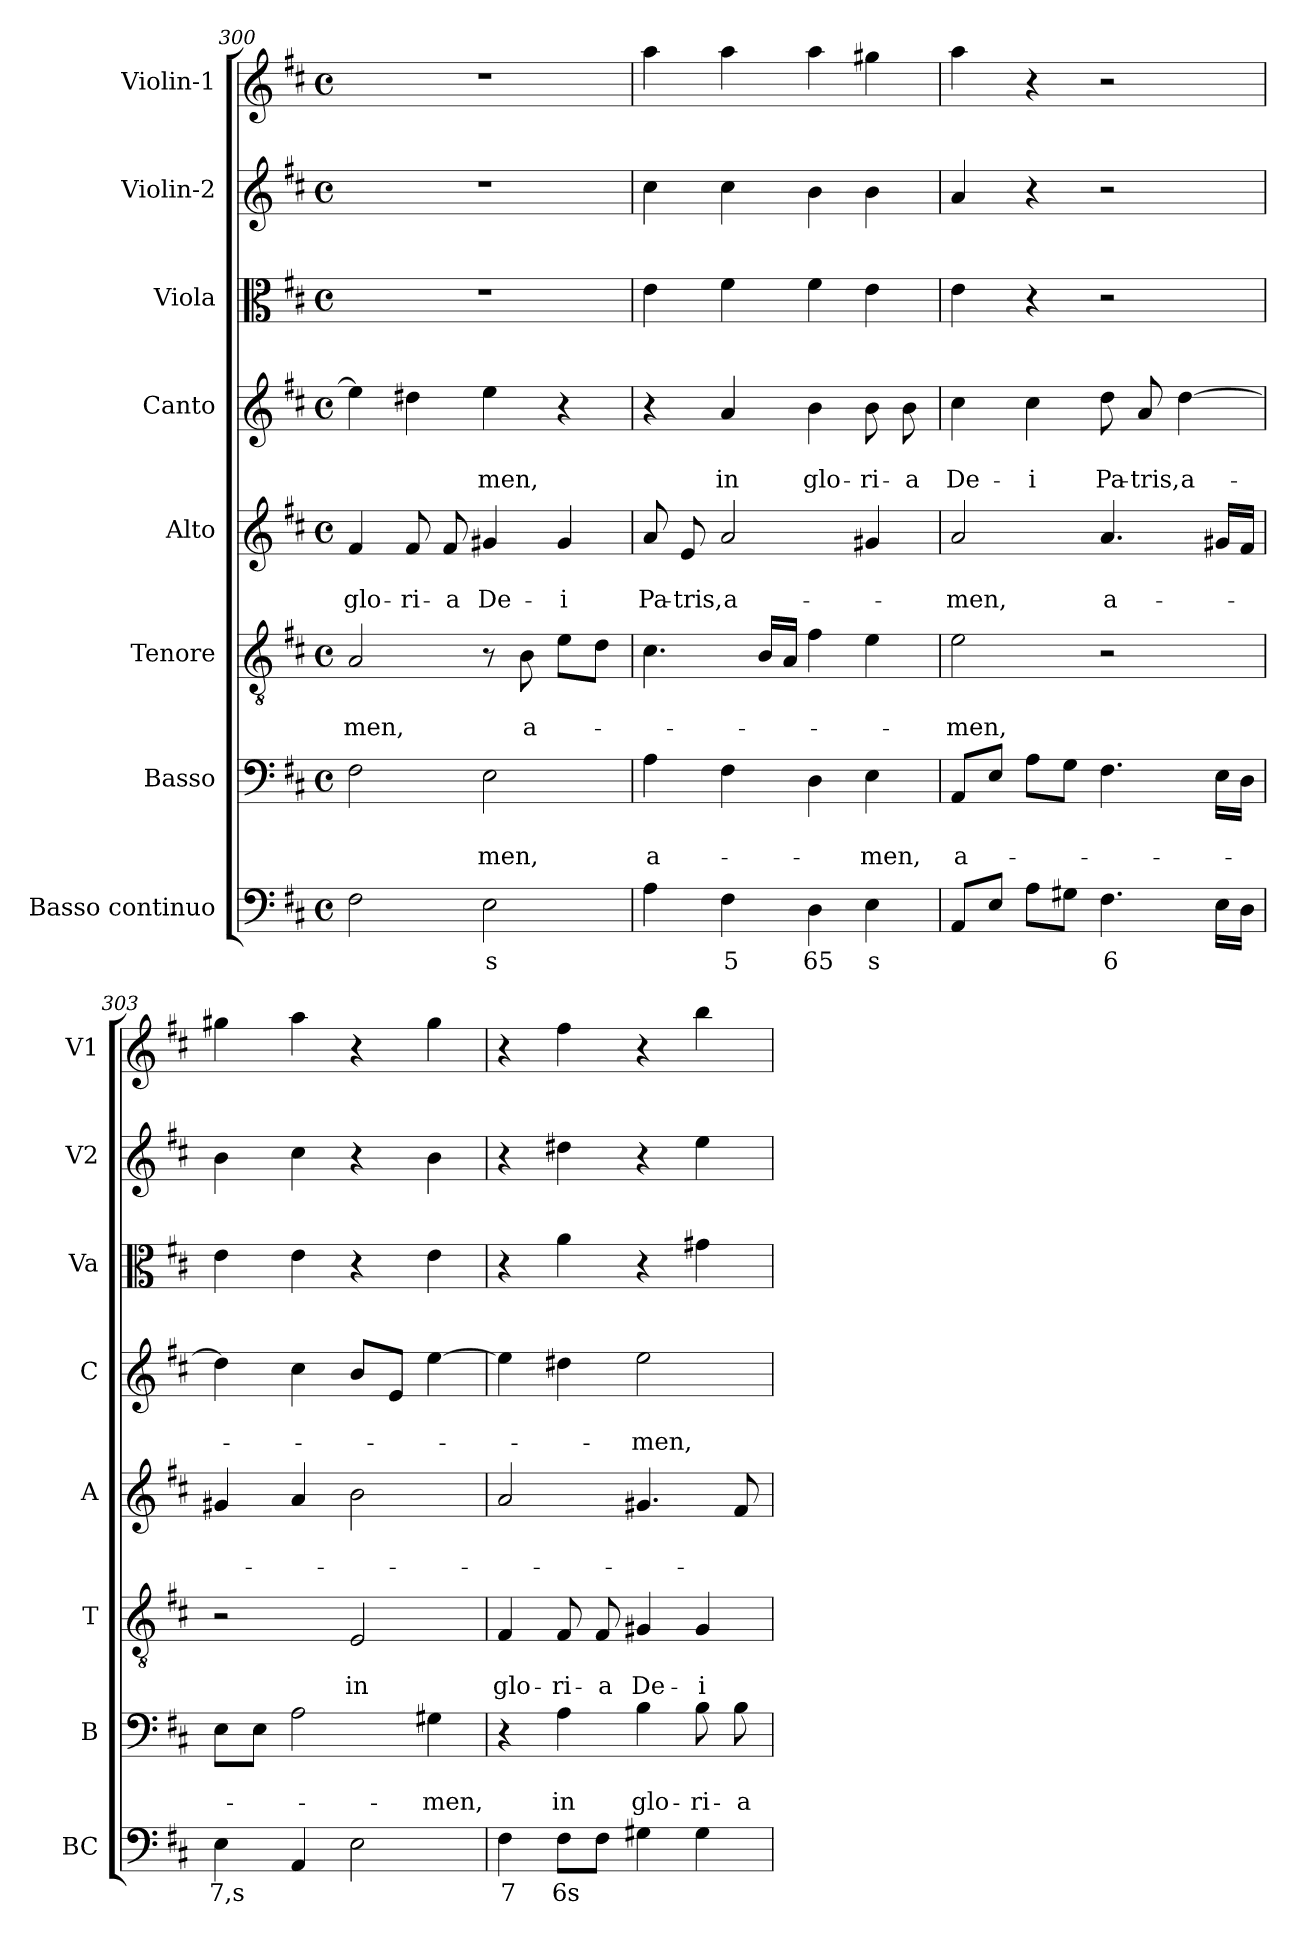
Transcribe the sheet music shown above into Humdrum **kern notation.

**kern	**text	**kern	**text	**text	**kern	**text	**text	**kern	**text	**text	**kern	**text	**text	**kern	**kern	**kern
*part8	*part8	*part7	*part7	*part7	*part6	*part6	*part6	*part5	*part5	*part5	*part4	*part4	*part4	*part3	*part2	*part1
*staff8	*staff8	*staff7	*staff7	*staff7	*staff6	*staff6	*staff6	*staff5	*staff5	*staff5	*staff4	*staff4	*staff4	*staff3	*staff2	*staff1
*I"Basso continuo	*	*I"Basso	*	*	*I"Tenore	*	*	*I"Alto	*	*	*I"Canto	*	*	*I"Viola	*I"Violin-2	*I"Violin-1
*I'BC	*	*I'B	*	*	*I'T	*	*	*I'A	*	*	*I'C	*	*	*I'Va	*I'V2	*I'V1
*clefF4	*	*clefF4	*	*	*clefGv2	*	*	*clefG2	*	*	*clefG2	*	*	*clefC3	*clefG2	*clefG2
*k[f#c#]	*	*k[f#c#]	*	*	*k[f#c#]	*	*	*k[f#c#]	*	*	*k[f#c#]	*	*	*k[f#c#]	*k[f#c#]	*k[f#c#]
*D:	*	*D:	*	*	*D:	*	*	*D:	*	*	*D:	*	*	*D:	*D:	*D:
*M4/4	*	*M4/4	*	*	*M4/4	*	*	*M4/4	*	*	*M4/4	*	*	*M4/4	*M4/4	*M4/4
*met(c)	*	*met(c)	*	*	*met(c)	*	*	*met(c)	*	*	*met(c)	*	*	*met(c)	*met(c)	*met(c)
=300	=300	=300	=300	=300	=300	=300	=300	=300	=300	=300	=300	=300	=300	=300	=300	=300
*^	*	*	*	*	*	*	*	*	*	*	*	*	*	*	*	*
!	!	!	!	!	!	!	!	!LO:LY:b	!	!	!LO:LY:b	!	!	!	!	!	!
2F#\	4ryy	.	2F#\	.	.	2A/	.	-men,	4f#/	.	glo-	4ee\]	.	.	1r	1r	1r
!	!	!	!	!	!	!	!	!	!	!	!LO:LY:b	!	!	!	!	!	!
.	4ryy	.	.	.	.	.	.	.	8f#/	.	-ri-	4dd#X\	.	.	.	.	.
!	!	!	!	!	!	!	!	!	!	!	!LO:LY:b	!	!	!	!	!	!
.	.	.	.	.	.	.	.	.	8f#/	.	-a	.	.	.	.	.	.
!	!	!LO:LY:b	!	!	!LO:LY:b	!	!	!	!	!	!LO:LY:b	!	!	!LO:LY:b	!	!	!
2E\	2ryy	s	2E\	.	-men,	8r	.	.	4g#X/	.	De-	4ee\	.	-men,	.	.	.
!	!	!	!	!	!	!	!	!LO:LY:b	!	!	!	!	!	!	!	!	!
.	.	.	.	.	.	8B\	.	a-	.	.	.	.	.	.	.	.	.
!	!	!	!	!	!	!	!	!	!	!	!LO:LY:b	!	!	!	!	!	!
.	.	.	.	.	.	8e\L	.	.	4g#/	.	-i	4r	.	.	.	.	.
.	.	.	.	.	.	8d\J	.	.	.	.	.	.	.	.	.	.	.
*v	*v	*	*	*	*	*	*	*	*	*	*	*	*	*	*	*	*
=301	=301	=301	=301	=301	=301	=301	=301	=301	=301	=301	=301	=301	=301	=301	=301	=301
!	!	!	!	!LO:LY:b	!	!	!	!	!	!LO:LY:b	!	!	!	!	!	!
4A\	.	4A\	.	a-	4.c#\	.	.	8a/	.	Pa-	4r	.	.	4e\	4cc#\	4aa\
!	!	!	!	!	!	!	!	!	!	!LO:LY:b	!	!	!	!	!	!
.	.	.	.	.	.	.	.	8e/	.	-tris,	.	.	.	.	.	.
!	!LO:LY:b	!	!	!	!	!	!	!	!	!LO:LY:b	!	!	!LO:LY:b	!	!	!
4F#\	5	4F#\	.	.	.	.	.	2a/	.	a-	4a/	.	in	4f#\	4cc#\	4aa\
.	.	.	.	.	16B/LL	.	.	.	.	.	.	.	.	.	.	.
.	.	.	.	.	16A/JJ	.	.	.	.	.	.	.	.	.	.	.
!	!LO:LY:b	!	!	!	!	!	!	!	!	!	!	!	!LO:LY:b	!	!	!
4D\	65	4D\	.	.	4f#\	.	.	.	.	.	4b\	.	glo-	4f#\	4b\	4aa\
!	!LO:LY:b	!	!	!LO:LY:b	!	!	!	!	!	!	!	!	!LO:LY:b	!	!	!
4E\	s	4E\	.	-men,	4e\	.	.	4g#X/	.	.	8b\	.	-ri-	4e\	4b\	4gg#X\
!	!	!	!	!	!	!	!	!	!	!	!	!	!LO:LY:b	!	!	!
.	.	.	.	.	.	.	.	.	.	.	8b\	.	-a	.	.	.
!!LO:LB:g=z
=302	=302	=302	=302	=302	=302	=302	=302	=302	=302	=302	=302	=302	=302	=302	=302	=302
!	!	!	!	!LO:LY:b	!	!	!LO:LY:b	!	!	!LO:LY:b	!	!	!LO:LY:b	!	!	!
8AA/L	.	8AA/L	.	a-	2e\	.	-men,	2a/	.	-men,	4cc#\	.	De-	4e\	4a/	4aa\
8E/J	.	8E/J	.	.	.	.	.	.	.	.	.	.	.	.	.	.
!	!	!	!	!	!	!	!	!	!	!	!	!	!LO:LY:b	!	!	!
8A\L	.	8A\L	.	.	.	.	.	.	.	.	4cc#\	.	-i	4r	4r	4r
8G#X\J	.	8G\J	.	.	.	.	.	.	.	.	.	.	.	.	.	.
!	!LO:LY:b	!	!	!	!	!	!	!	!	!LO:LY:b	!	!	!LO:LY:b	!	!	!
4.F#\	6	4.F#\	.	.	2r	.	.	4.a/	.	a-	8dd\	.	Pa-	2r	2r	2r
!	!	!	!	!	!	!	!	!	!	!	!	!	!LO:LY:b	!	!	!
.	.	.	.	.	.	.	.	.	.	.	8a/	.	-tris,	.	.	.
!	!	!	!	!	!	!	!	!	!	!	!	!	!LO:LY:b	!	!	!
.	.	.	.	.	.	.	.	.	.	.	[4dd\	.	a-	.	.	.
16E\LL	.	16E\LL	.	.	.	.	.	16g#X/LL	.	.	.	.	.	.	.	.
16D\JJ	.	16D\JJ	.	.	.	.	.	16f#/JJ	.	.	.	.	.	.	.	.
=303	=303	=303	=303	=303	=303	=303	=303	=303	=303	=303	=303	=303	=303	=303	=303	=303
!	!LO:LY:b	!	!	!	!	!	!	!	!	!	!	!	!	!	!	!
*^	*	*	*	*	*	*	*	*	*	*	*	*	*	*	*	*
4E\	2ryy	7,s	8E\L	.	.	2r	.	.	4g#X/	.	.	4dd\]	.	.	4e\	4b\	4gg#X\
.	.	.	8E\J	.	.	.	.	.	.	.	.	.	.	.	.	.	.
4AA/	.	.	2A\	.	.	.	.	.	4a/	.	.	4cc#\	.	.	4e\	4cc#\	4aa\
!	!	!	!	!	!	!	!	!LO:LY:b	!	!	!	!	!	!	!	!	!
2E\	4ryy	.	.	.	.	2E/	.	in	2b\	.	.	8b/L	.	.	4r	4r	4r
.	.	.	.	.	.	.	.	.	.	.	.	8e/J	.	.	.	.	.
!	!	!	!	!	!LO:LY:b	!	!	!	!	!	!	!	!	!	!	!	!
.	4ryy	.	4G#X\	.	-men,	.	.	.	.	.	.	[4ee\	.	.	4e\	4b\	4gg#\
=304	=304	=304	=304	=304	=304	=304	=304	=304	=304	=304	=304	=304	=304	=304	=304	=304	=304
!	!	!LO:LY:b	!	!	!	!	!	!LO:LY:b	!	!	!	!	!	!	!	!	!
*v	*v	*	*	*	*	*	*	*	*	*	*	*	*	*	*	*	*
4F#\	7	4r	.	.	4F#/	.	glo-	2a/	.	.	4ee\]	.	.	4r	4r	4r
!	!LO:LY:b	!	!	!LO:LY:b	!	!	!LO:LY:b	!	!	!	!	!	!	!	!	!
8F#\L	6s	4A\	.	in	8F#/	.	-ri-	.	.	.	4dd#X\	.	.	4a\	4dd#X\	4ff#\
!	!	!	!	!	!	!	!LO:LY:b	!	!	!	!	!	!	!	!	!
8F#\J	.	.	.	.	8F#/	.	-a	.	.	.	.	.	.	.	.	.
!	!	!	!	!LO:LY:b	!	!	!LO:LY:b	!	!	!	!	!	!LO:LY:b	!	!	!
4G#X\	.	4B\	.	glo-	4G#X/	.	De-	4.g#X/	.	.	2ee\	.	-men,	4r	4r	4r
!	!	!	!	!LO:LY:b	!	!	!LO:LY:b	!	!	!	!	!	!	!	!	!
4G#\	.	8B\	.	-ri-	4G#/	.	-i	.	.	.	.	.	.	4g#X\	4ee\	4bb\
!	!	!	!	!LO:LY:b	!	!	!	!	!	!	!	!	!	!	!	!
.	.	8B\	.	-a	.	.	.	8f#/	.	.	.	.	.	.	.	.
=	=	=	=	=	=	=	=	=	=	=	=	=	=	=	=	=
*-	*-	*-	*-	*-	*-	*-	*-	*-	*-	*-	*-	*-	*-	*-	*-	*-
